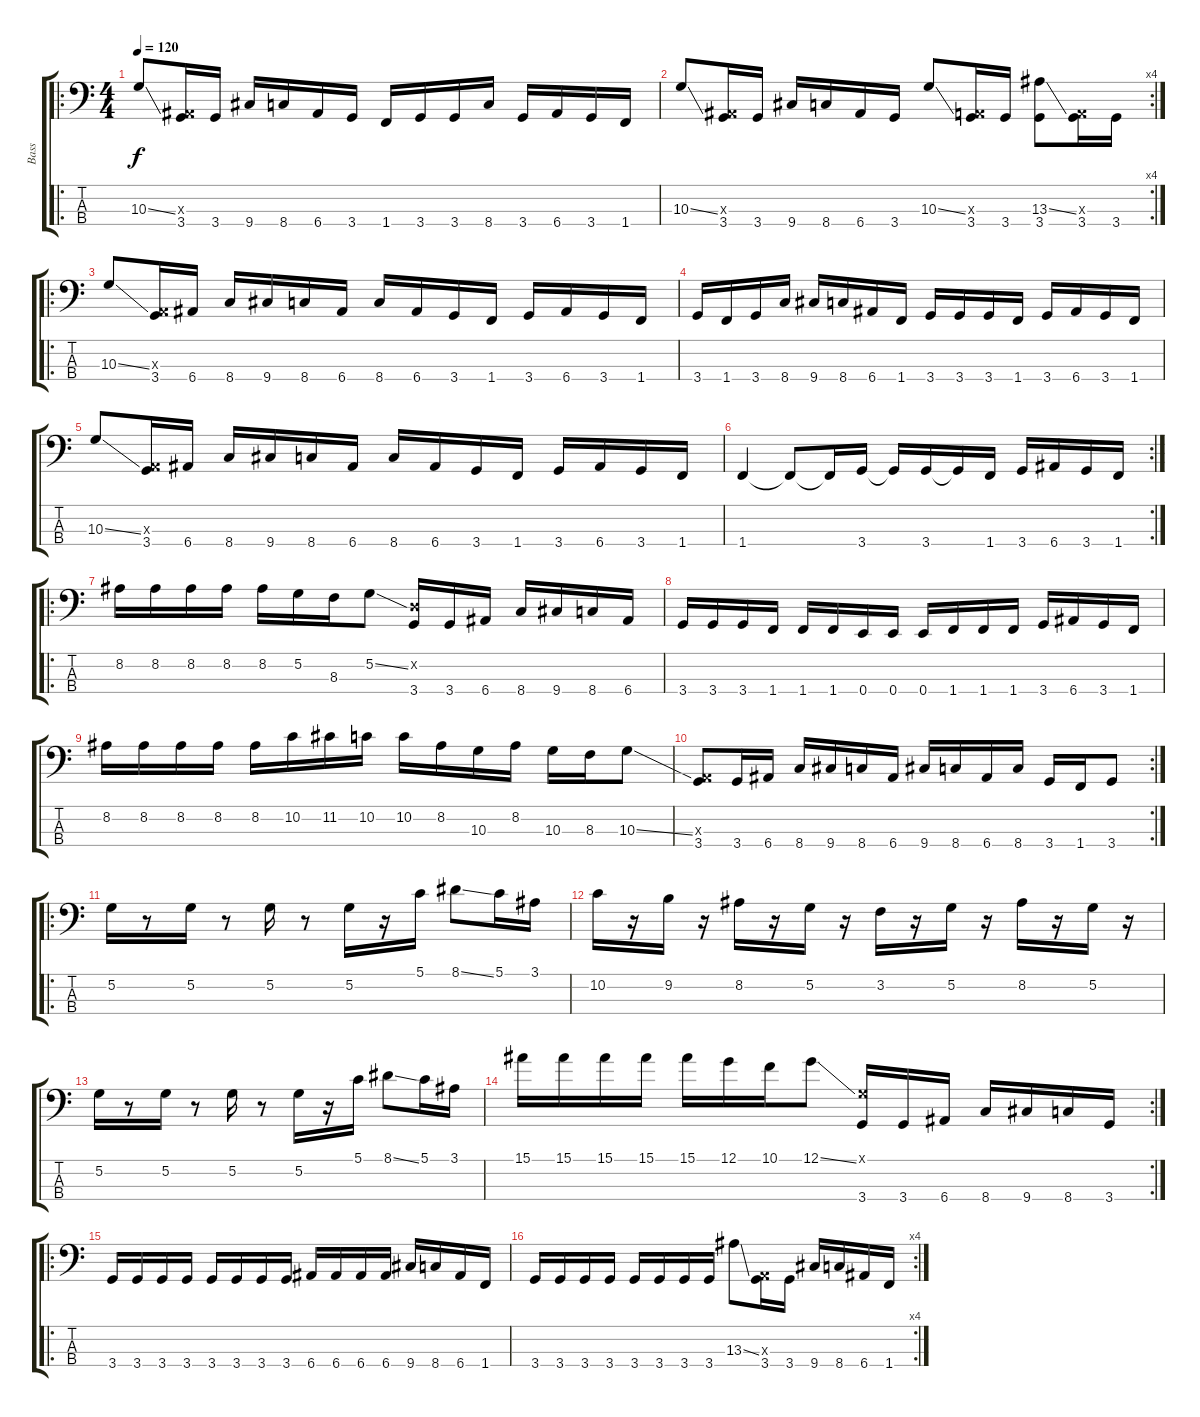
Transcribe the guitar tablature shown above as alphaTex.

\track ("Bass" "Bass") {instrument electricbassfinger}
\staff {score tabs}
\tuning (G2 D2 A1 E1) {hide}
\ro
\ts (4 4)
\tempo 120
\clef f4
\ks c
10.3{ss}.8{dy f instrument electricbassfinger} (1.3{x} 3.4).16 3.4.16 9.4.16 8.4.16 6.4.16 3.4.16 1.4.16 3.4.16 3.4.16 8.4.16 3.4.16 6.4.16 3.4.16 1.4.16 |
\rc 4
10.3{ss}.8 (1.3{x} 3.4).16 3.4.16 9.4.16 8.4.16 6.4.16 3.4.16 10.3{ss}.8 (0.3{x} 3.4).16 3.4.16 (13.3{ss} 3.4).8 (0.3{x} 3.4).16 3.4.16 |
\ro
10.3{ss}.8 (0.3{x} 3.4).16 6.4.16 8.4.16 9.4.16 8.4.16 6.4.16 8.4.16 6.4.16 3.4.16 1.4.16 3.4.16 6.4.16 3.4.16 1.4.16 |
3.4.16 1.4.16 3.4.16 8.4.16 9.4.16 8.4.16 6.4.16 1.4.16 3.4.16 3.4.16 3.4.16 1.4.16 3.4.16 6.4.16 3.4.16 1.4.16 |
10.3{ss}.8 (0.3{x} 3.4).16 6.4.16 8.4.16 9.4.16 8.4.16 6.4.16 8.4.16 6.4.16 3.4.16 1.4.16 3.4.16 6.4.16 3.4.16 1.4.16 |
\rc 2
1.4.4 1.4{t}.8 1.4{t}.16 3.4.16 3.4{t}.16 3.4.16 3.4{t}.16 1.4.16 3.4.16 6.4.16 3.4.16 1.4.16 |
\ro
8.2.16 8.2.16 8.2.16 8.2.16 8.2.16 5.2.16 8.3.16 5.2{ss}.8 (0.2{x} 3.4).16 3.4.16 6.4.16 8.4.16 9.4.16 8.4.16 6.4.16 |
3.4.16 3.4.16 3.4.16 1.4.16 1.4.16 1.4.16 0.4.16 0.4.16 0.4.16 1.4.16 1.4.16 1.4.16 3.4.16 6.4.16 3.4.16 1.4.16 |
8.2.16 8.2.16 8.2.16 8.2.16 8.2.16 10.2.16 11.2.16 10.2.16 10.2.16 8.2.16 10.3.16 8.2.16 10.3.16 8.3.16 10.3{ss}.8 |
\rc 2
(0.3{x} 3.4).8 3.4.16 6.4.16 8.4.16 9.4.16 8.4.16 6.4.16 9.4.16 8.4.16 6.4.16 8.4.16 3.4.16 1.4.16 3.4.8 |
\ro
5.2.16 r.8 5.2.16 r.8 5.2.16 r.8 5.2.16 r.16 5.1.16 8.1{ss}.8 5.1.16 3.1.16 |
10.2.16 r.16 9.2.16 r.16 8.2.16 r.16 5.2.16 r.16 3.2.16 r.16 5.2.16 r.16 8.2.16 r.16 5.2.16 r.16 |
5.2.16 r.8 5.2.16 r.8 5.2.16 r.8 5.2.16 r.16 5.1.16 8.1{ss}.8 5.1.16 3.1.16 |
\rc 2
15.1.16 15.1.16 15.1.16 15.1.16 15.1.16 12.1.16 10.1.16 12.1{ss}.8 (0.1{x} 3.4).16 3.4.16 6.4.16 8.4.16 9.4.16 8.4.16 3.4.16 |
\ro
3.4.16 3.4.16 3.4.16 3.4.16 3.4.16 3.4.16 3.4.16 3.4.16 6.4.16 6.4.16 6.4.16 6.4.16 9.4.16 8.4.16 6.4.16 1.4.16 |
\rc 4
3.4.16 3.4.16 3.4.16 3.4.16 3.4.16 3.4.16 3.4.16 3.4.16 13.3{ss}.8 (0.3{x} 3.4).16 3.4.16 9.4.16 8.4.16 6.4.16 1.4.16
